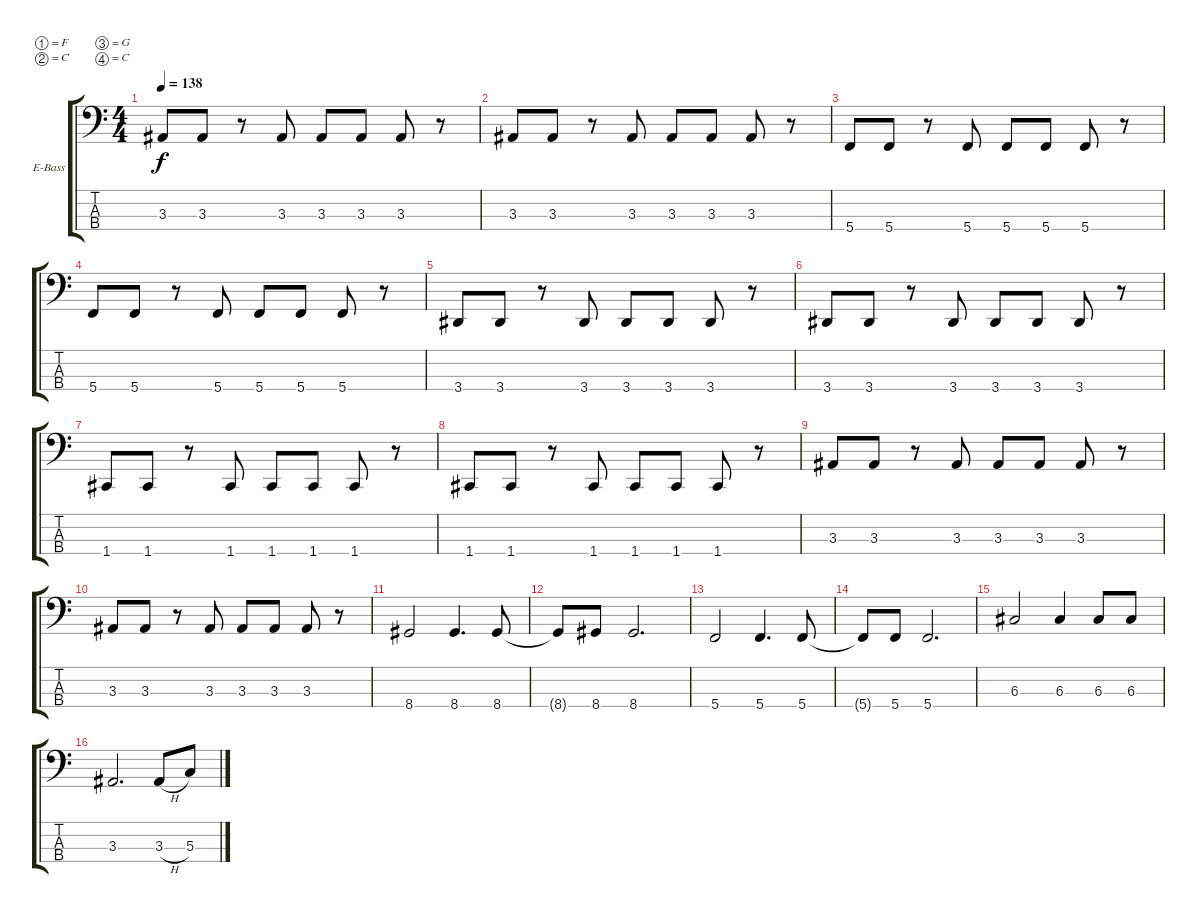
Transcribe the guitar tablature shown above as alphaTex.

\defaultSystemsLayout 4
\bracketExtendMode groupsimilarinstruments
\firstSystemTrackNameOrientation horizontal
\otherSystemsTrackNameOrientation horizontal
\track ("Electric Bass" "E-Bass") {instrument electricbassfinger}
\staff {score tabs}
\tuning (F2 C2 G1 C1)
\ts (4 4)
\tempo 138
\clef f4
\ks c
3.3.8{dy f} 3.3.8 r.8 3.3.8 3.3.8 3.3.8 3.3.8 r.8 |
3.3.8 3.3.8 r.8 3.3.8 3.3.8 3.3.8 3.3.8 r.8 |
5.4.8 5.4.8 r.8 5.4.8 5.4.8 5.4.8 5.4.8 r.8 |
5.4.8 5.4.8 r.8 5.4.8 5.4.8 5.4.8 5.4.8 r.8 |
3.4.8 3.4.8 r.8 3.4.8 3.4.8 3.4.8 3.4.8 r.8 |
3.4.8 3.4.8 r.8 3.4.8 3.4.8 3.4.8 3.4.8 r.8 |
1.4.8 1.4.8 r.8 1.4.8 1.4.8 1.4.8 1.4.8 r.8 |
1.4.8 1.4.8 r.8 1.4.8 1.4.8 1.4.8 1.4.8 r.8 |
3.3.8 3.3.8 r.8 3.3.8 3.3.8 3.3.8 3.3.8 r.8 |
3.3.8 3.3.8 r.8 3.3.8 3.3.8 3.3.8 3.3.8 r.8 |
8.4.2 8.4.4{d} 8.4.8 |
8.4{t}.8 8.4.8 8.4.2{d} |
5.4.2 5.4.4{d} 5.4.8 |
5.4{t}.8 5.4.8 5.4.2{d} |
6.3.2 6.3.4 6.3.8 6.3.8 |
3.3.2{d} 3.3{h}.8 5.3.8
